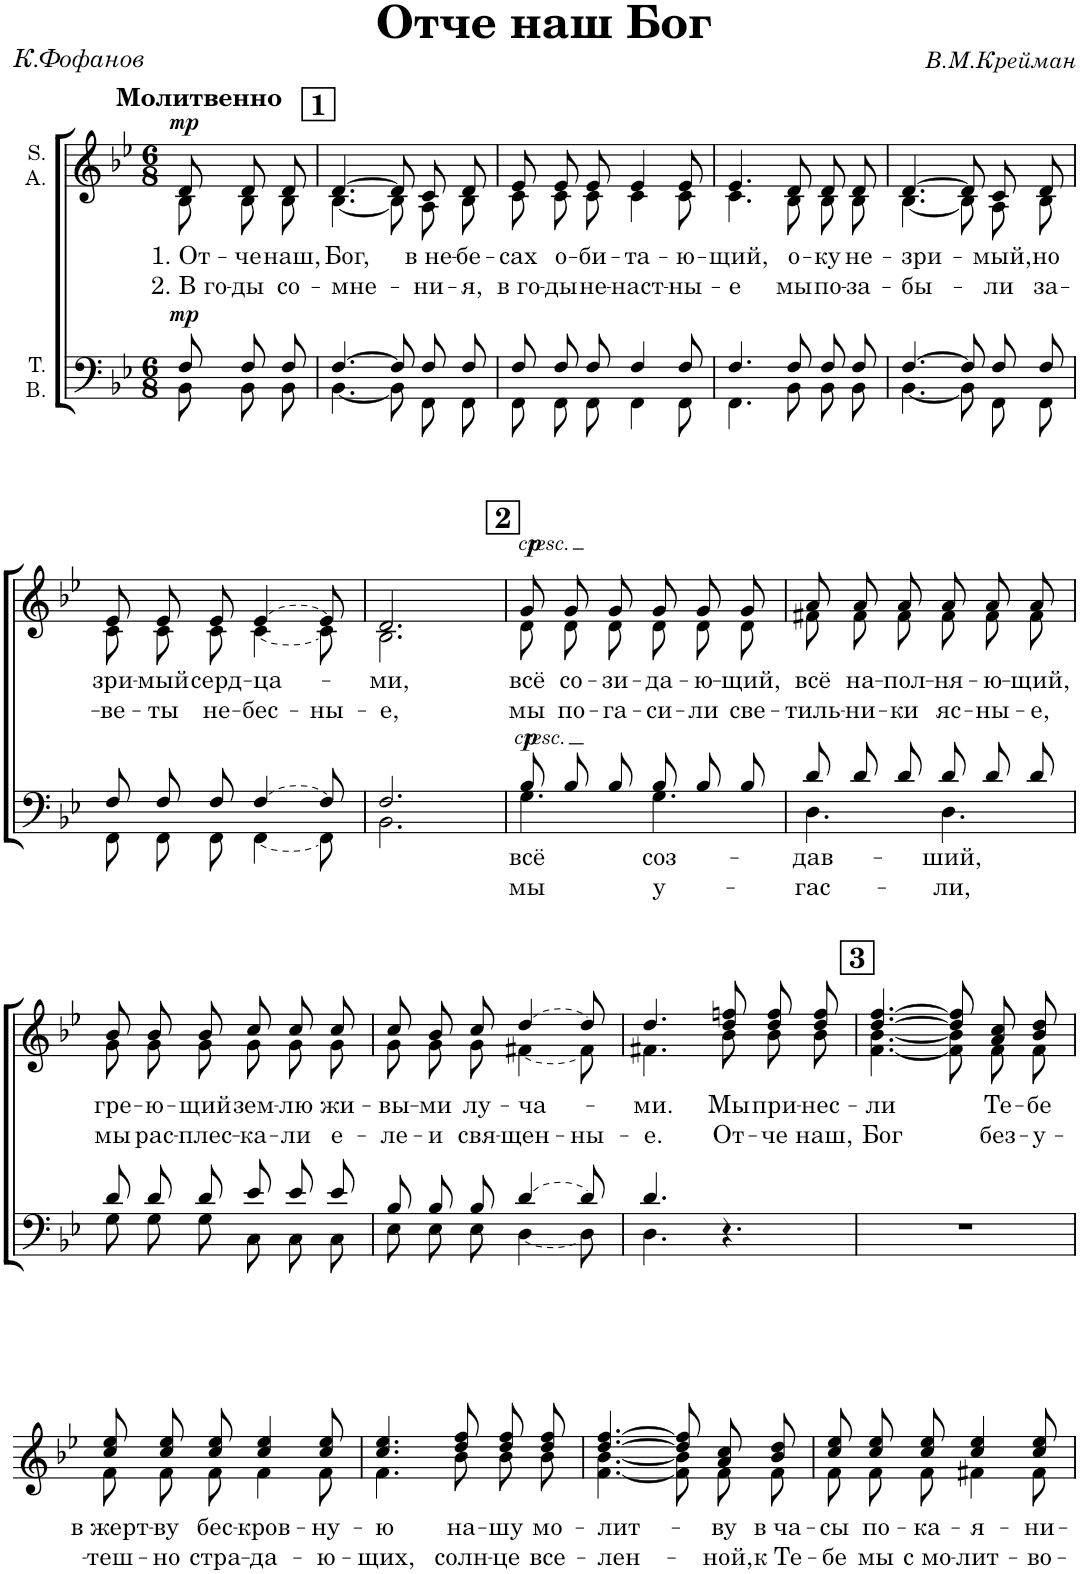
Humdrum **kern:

**kern	**text	**text	**dynam	**kern	**text	**text	**dynam	**kern
*part3	*part3	*part3	*part3	*part2	*part2	*part2	*part2	*part1
*staff3	*staff3	*staff3	*staff3	*staff2	*staff2	*staff2	*staff2	*staff1
*I"T. B.	*	*	*	*I"S. A.	*	*	*	*I"Soprano
*clefF4	*	*	*	*clefG2	*	*	*	*clefG2
*k[b-e-]	*	*	*	*k[b-e-]	*	*	*	*k[b-e-]
*M6/8	*	*	*	*M6/8	*	*	*	*M6/8
=1	=1	=1	=1	=1	=1	=1	=1	=1
*^	*	*	*	*	*	*	*	*
!	!	!	!	!	!	!	!	!	!LO:TX:a:B:t=Молитвенно
!	!	!	!	!LO:DY:a	!	!LO:LY:b	!LO:LY:b	!LO:DY:a	!
*	*	*	*	*	*^	*	*	*	*
8F/L	8BB-\L	.	.	mp	8d/L	8B-\L	1. От-	2. В го-	mp	4r
!	!	!	!	!	!	!	!LO:LY:b	!LO:LY:b	!	!
8F/	8BB-\	.	.	.	8d/	8B-\	-че	-ды	.	.
!	!	!	!	!	!	!	!LO:LY:b	!LO:LY:b	!	!
8F/J	8BB-\J	.	.	.	8d/J	8B-\J	наш,	со-	.	8r
!!LO:REH:place=s1:a:B:cj:fs=14:t=1
=2	=2	=2	=2	=2	=2	=2	=2	=2	=2	=2
!	!	!	!	!	!	!	!LO:LY:b	!LO:LY:b	!	!
[4.F/	[4.BB-\	.	.	.	[4.d/	[4.B-\	Бог,	-мне-	.	2.r
8F/L]	8BB-\L]	.	.	.	8d/L]	8B-\L]	.	.	.	.
!	!	!	!	!	!	!	!LO:LY:b	!LO:LY:b	!	!
8F/	8FF\	.	.	.	8c/	8A\	в не-	-ни-	.	.
!	!	!	!	!	!	!	!LO:LY:b	!LO:LY:b	!	!
8F/J	8FF\J	.	.	.	8d/J	8B-\J	-бе-	-я,	.	.
=3	=3	=3	=3	=3	=3	=3	=3	=3	=3	=3
!	!	!	!	!	!	!	!LO:LY:b	!LO:LY:b	!	!
8F/L	8FF\L	.	.	.	8e-/L	8c\L	-сах	в го-	.	2.r
!	!	!	!	!	!	!	!LO:LY:b	!LO:LY:b	!	!
8F/	8FF\	.	.	.	8e-/	8c\	о-	-ды	.	.
!	!	!	!	!	!	!	!LO:LY:b	!LO:LY:b	!	!
8F/J	8FF\J	.	.	.	8e-/J	8c\J	-би-	не-	.	.
!	!	!	!	!	!	!	!LO:LY:b	!LO:LY:b	!	!
4F/	4FF\	.	.	.	4e-/	4c\	-та-	-наст-	.	.
!	!	!	!	!	!	!	!LO:LY:b	!LO:LY:b	!	!
8F/	8FF\	.	.	.	8e-/	8c\	-ю-	-ны-	.	.
=4	=4	=4	=4	=4	=4	=4	=4	=4	=4	=4
!	!	!	!	!	!	!	!LO:LY:b	!LO:LY:b	!	!
4.F/	4.FF\	.	.	.	4.e-/	4.c\	-щий,	-е	.	2.r
!	!	!	!	!	!	!	!LO:LY:b	!LO:LY:b	!	!
8F/L	8BB-\L	.	.	.	8d/L	8B-\L	о-	мы	.	.
!	!	!	!	!	!	!	!LO:LY:b	!LO:LY:b	!	!
8F/	8BB-\	.	.	.	8d/	8B-\	-ку	по-	.	.
!	!	!	!	!	!	!	!LO:LY:b	!LO:LY:b	!	!
8F/J	8BB-\J	.	.	.	8d/J	8B-\J	не-	-за-	.	.
=5	=5	=5	=5	=5	=5	=5	=5	=5	=5	=5
!	!	!	!	!	!	!	!LO:LY:b	!LO:LY:b	!	!
[4.F/	[4.BB-\	.	.	.	[4.d/	[4.B-\	-зри-	-бы-	.	2.r
8F/L]	8BB-\L]	.	.	.	8d/L]	8B-\L]	.	.	.	.
!	!	!	!	!	!	!	!LO:LY:b	!LO:LY:b	!	!
8F/	8FF\	.	.	.	8c/	8A\	-мый,	-ли	.	.
!	!	!	!	!	!	!	!LO:LY:b	!LO:LY:b	!	!
8F/J	8FF\J	.	.	.	8d/J	8B-\J	но	за-	.	.
!!LO:LB:g=z
=6	=6	=6	=6	=6	=6	=6	=6	=6	=6	=6
!	!	!	!	!	!	!	!LO:LY:b	!LO:LY:b	!	!
8F/L	8FF\L	.	.	.	8e-/L	8c\L	зри-	-ве-	.	2.r
!	!	!	!	!	!	!	!LO:LY:b	!LO:LY:b	!	!
8F/	8FF\	.	.	.	8e-/	8c\	-мый	-ты	.	.
!	!	!	!	!	!	!	!LO:LY:b	!LO:LY:b	!	!
8F/J	8FF\J	.	.	.	8e-/J	8c\J	серд-	не-	.	.
!LO:T:dash	!LO:T:dash	!	!	!	!LO:T:dash	!LO:T:dash	!LO:LY:b	!LO:LY:b	!	!
[4F/	[4FF\	.	.	.	[4e-/	[4c\	-ца-	-бес-	.	.
!	!	!	!	!	!	!	!	!LO:LY:b	!	!
8F/]	8FF\]	.	.	.	8e-/]	8c\]	.	-ны-	.	.
=7	=7	=7	=7	=7	=7	=7	=7	=7	=7	=7
!	!	!	!	!	!	!	!LO:LY:b	!LO:LY:b	!	!
2.F/	2.BB-\	.	.	.	2.d/	2.B-\	-ми,	-е,	.	2.r
!!LO:REH:place=s1:a:B:cj:fs=14:t=2
=8	=8	=8	=8	=8	=8	=8	=8	=8	=8	=8
!	!	!	!	!	!LO:TX:a:i:t=cresc.	!	!	!	!	!
!LO:TX:a:i:t=cresc.	!	!	!	!	!	!	!	!	!	!
!	!	!LO:LY:b	!LO:LY:b	!LO:DY:a	!	!	!LO:LY:b	!LO:LY:b	!LO:DY:a	!
8B-/L	4.G\	всё	мы	p	8g/L	8d\L	всё	мы	p	2.r
!	!	!	!	!	!	!	!LO:LY:b	!LO:LY:b	!	!
8B-/	.	.	.	.	8g/	8d\	со-	по-	.	.
!	!	!	!	!	!	!	!LO:LY:b	!LO:LY:b	!	!
8B-/J	.	.	.	.	8g/J	8d\J	-зи-	-га-	.	.
!	!	!LO:LY:b	!LO:LY:b	!	!	!	!LO:LY:b	!LO:LY:b	!	!
8B-/L	4.G\	соз-	у-	.	8g/L	8d\L	-да-	-си-	.	.
!	!	!	!	!	!	!	!LO:LY:b	!LO:LY:b	!	!
8B-/	.	.	.	.	8g/	8d\	-ю-	-ли	.	.
!	!	!	!	!	!	!	!LO:LY:b	!LO:LY:b	!	!
8B-/J	.	.	.	.	8g/J	8d\J	-щий,	све-	.	.
=9	=9	=9	=9	=9	=9	=9	=9	=9	=9	=9
!	!	!LO:LY:b	!LO:LY:b	!	!	!	!LO:LY:b	!LO:LY:b	!	!
8d/L	4.D\	-дав-	-гас-	.	8a/L	8f#X\L	всё	-тиль-	.	2.r
!	!	!	!	!	!	!	!LO:LY:b	!LO:LY:b	!	!
8d/	.	.	.	.	8a/	8f#\	на-	-ни-	.	.
!	!	!	!	!	!	!	!LO:LY:b	!LO:LY:b	!	!
8d/J	.	.	.	.	8a/J	8f#\J	-пол-	-ки	.	.
!	!	!LO:LY:b	!LO:LY:b	!	!	!	!LO:LY:b	!LO:LY:b	!	!
8d/L	4.D\	-ший,	-ли,	.	8a/L	8f#\L	-ня-	яс-	.	.
!	!	!	!	!	!	!	!LO:LY:b	!LO:LY:b	!	!
8d/	.	.	.	.	8a/	8f#\	-ю-	-ны-	.	.
!	!	!	!	!	!	!	!LO:LY:b	!LO:LY:b	!	!
8d/J	.	.	.	.	8a/J	8f#\J	-щий,	-е,	.	.
!!LO:LB:g=z
=10	=10	=10	=10	=10	=10	=10	=10	=10	=10	=10
!	!	!	!	!	!	!	!LO:LY:b	!LO:LY:b	!	!
8d/L	8G\L	.	.	.	8b-/L	8g\L	гре-	мы	.	2.r
!	!	!	!	!	!	!	!LO:LY:b	!LO:LY:b	!	!
8d/	8G\	.	.	.	8b-/	8g\	-ю-	рас-	.	.
!	!	!	!	!	!	!	!LO:LY:b	!LO:LY:b	!	!
8d/J	8G\J	.	.	.	8b-/J	8g\J	-щий	-плес-	.	.
!	!	!	!	!	!	!	!LO:LY:b	!LO:LY:b	!	!
8e-/L	8C\L	.	.	.	8cc/L	8g\L	зем-	-ка-	.	.
!	!	!	!	!	!	!	!LO:LY:b	!LO:LY:b	!	!
8e-/	8C\	.	.	.	8cc/	8g\	-лю	-ли	.	.
!	!	!	!	!	!	!	!LO:LY:b	!LO:LY:b	!	!
8e-/J	8C\J	.	.	.	8cc/J	8g\J	жи-	е-	.	.
=11	=11	=11	=11	=11	=11	=11	=11	=11	=11	=11
!	!	!	!	!	!	!	!LO:LY:b	!LO:LY:b	!	!
8B-/L	8E-\L	.	.	.	8cc/L	8g\L	-вы-	-ле-	.	2.r
!	!	!	!	!	!	!	!LO:LY:b	!LO:LY:b	!	!
8B-/	8E-\	.	.	.	8b-/	8g\	-ми	-и	.	.
!	!	!	!	!	!	!	!LO:LY:b	!LO:LY:b	!	!
8B-/J	8E-\J	.	.	.	8cc/J	8g\J	лу-	свя-	.	.
!LO:T:dash	!LO:T:dash	!	!	!	!LO:T:dash	!LO:T:dash	!LO:LY:b	!LO:LY:b	!	!
[4d/	[4D\	.	.	.	[4dd/	[4f#X\	-ча-	-щен-	.	.
!	!	!	!	!	!	!	!	!LO:LY:b	!	!
8d/]	8D\]	.	.	.	8dd/]	8f#\]	.	-ны-	.	.
=12	=12	=12	=12	=12	=12	=12	=12	=12	=12	=12
!	!	!	!	!	!	!	!LO:LY:b	!LO:LY:b	!	!
4.d/	4.D\	.	.	.	4.dd/	4.f#X\	-ми.	-е.	.	2.r
!	!	!	!	!	!	!	!LO:LY:b	!LO:LY:b	!	!
4.r	4.ryy	.	.	.	8dd\ 8ffn\L	8b-\L	Мы	От-	.	.
!	!	!	!	!	!	!	!LO:LY:b	!LO:LY:b	!	!
.	.	.	.	.	8dd\ 8ff\	8b-\	при-	-че	.	.
!	!	!	!	!	!	!	!LO:LY:b	!LO:LY:b	!	!
.	.	.	.	.	8dd\ 8ff\J	8b-\J	-нес-	наш,	.	.
*v	*v	*	*	*	*	*	*	*	*	*
!!LO:REH:place=s1:a:B:cj:fs=14:t=3
=13	=13	=13	=13	=13	=13	=13	=13	=13	=13
!	!	!	!	!	!	!LO:LY:b	!LO:LY:b	!	!
2.r	.	.	.	[4.dd/ [4.ff/	[4.f\ [4.b-\	-ли	Бог	.	2.r
.	.	.	.	8dd]\ 8ff]\L	8f]/ 8b-]/L	.	.	.	.
!	!	!	!	!	!	!LO:LY:b	!LO:LY:b	!	!
.	.	.	.	8a\ 8cc\	8f/	Те-	без-	.	.
!	!	!	!	!	!	!LO:LY:b	!LO:LY:b	!	!
.	.	.	.	8b-\ 8dd\J	8f/J	-бе	-у-	.	.
!!LO:LB:g=z
=14	=14	=14	=14	=14	=14	=14	=14	=14	=14
!	!	!	!	!	!	!LO:LY:b	!LO:LY:b	!	!
2.r	.	.	.	8cc\ 8ee-\L	8f\L	в жерт-	-теш-	.	2.r
!	!	!	!	!	!	!LO:LY:b	!LO:LY:b	!	!
.	.	.	.	8cc\ 8ee-\	8f\	-ву	-но	.	.
!	!	!	!	!	!	!LO:LY:b	!LO:LY:b	!	!
.	.	.	.	8cc\ 8ee-\J	8f\J	бес-	стра-	.	.
!	!	!	!	!	!	!LO:LY:b	!LO:LY:b	!	!
.	.	.	.	4cc/ 4ee-/	4f\	-кров-	-да-	.	.
!	!	!	!	!	!	!LO:LY:b	!LO:LY:b	!	!
.	.	.	.	8cc/ 8ee-/	8f\	-ну-	-ю-	.	.
=15	=15	=15	=15	=15	=15	=15	=15	=15	=15
!	!	!	!	!	!	!LO:LY:b	!LO:LY:b	!	!
2.r	.	.	.	4.cc/ 4.ee-/	4.f\	-ю	-щих,	.	2.r
!	!	!	!	!	!	!LO:LY:b	!LO:LY:b	!	!
.	.	.	.	8dd\ 8ff\L	8b-\L	на-	солн-	.	.
!	!	!	!	!	!	!LO:LY:b	!LO:LY:b	!	!
.	.	.	.	8dd\ 8ff\	8b-\	-шу	-це	.	.
!	!	!	!	!	!	!LO:LY:b	!LO:LY:b	!	!
.	.	.	.	8dd\ 8ff\J	8b-\J	мо-	все-	.	.
=16	=16	=16	=16	=16	=16	=16	=16	=16	=16
!	!	!	!	!	!	!LO:LY:b	!LO:LY:b	!	!
2.r	.	.	.	[4.dd/ [4.ff/	[4.f\ [4.b-\	-лит-	-лен-	.	2.r
.	.	.	.	8dd]\ 8ff]\L	8f]/ 8b-]/L	.	.	.	.
!	!	!	!	!	!	!LO:LY:b	!LO:LY:b	!	!
.	.	.	.	8a\ 8cc\	8f/	-ву	-ной,	.	.
!	!	!	!	!	!	!LO:LY:b	!LO:LY:b	!	!
.	.	.	.	8b-\ 8dd\J	8f/J	в ча-	к Те-	.	.
=17	=17	=17	=17	=17	=17	=17	=17	=17	=17
!	!	!	!	!	!	!LO:LY:b	!LO:LY:b	!	!
2.r	.	.	.	8cc\ 8ee-\L	8f\L	сы	-бе	.	2.r
!	!	!	!	!	!	!LO:LY:b	!LO:LY:b	!	!
.	.	.	.	8cc\ 8ee-\	8f\	по-	мы	.	.
!	!	!	!	!	!	!LO:LY:b	!LO:LY:b	!	!
.	.	.	.	8cc\ 8ee-\J	8f\J	-ка-	с мо-	.	.
!	!	!	!	!	!	!LO:LY:b	!LO:LY:b	!	!
.	.	.	.	4cc/ 4ee-/	4f#X\	-я-	-лит-	.	.
!	!	!	!	!	!	!LO:LY:b	!LO:LY:b	!	!
.	.	.	.	8cc/ 8ee-/	8f#\	-ни-	-во-	.	.
*	*	*	*	*v	*v	*	*	*	*
=	=	=	=	=	=	=	=	=
*-	*-	*-	*-	*-	*-	*-	*-	*-
